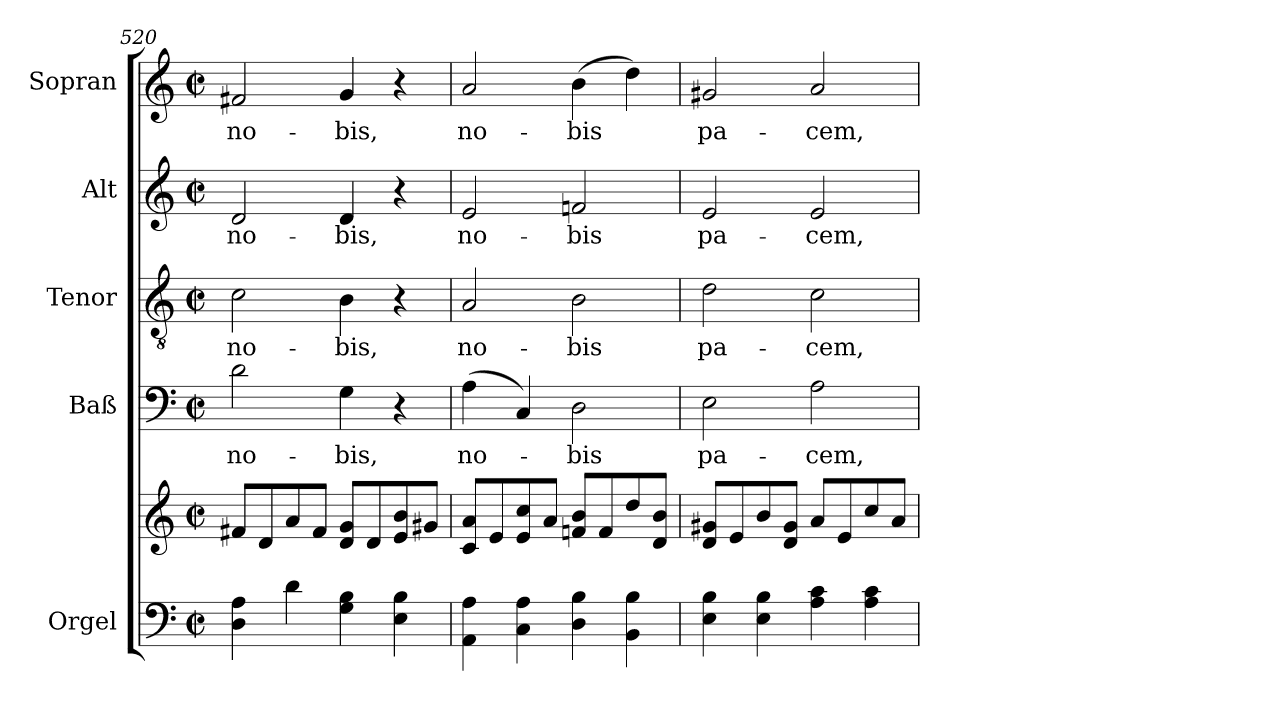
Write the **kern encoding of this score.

**kern	**kern	**kern	**text	**kern	**text	**kern	**text	**kern	**text
*part5	*part5	*part4	*part4	*part3	*part3	*part2	*part2	*part1	*part1
*staff6	*staff5	*staff4	*staff4	*staff3	*staff3	*staff2	*staff2	*staff1	*staff1
*I"Orgel	*	*I"Baß	*	*I"Tenor	*	*I"Alt	*	*I"Sopran	*
*clefF4	*clefG2	*clefF4	*	*clefGv2	*	*clefG2	*	*clefG2	*
*k[]	*k[]	*k[]	*	*k[]	*	*k[]	*	*k[]	*
*C:	*C:	*C:	*	*C:	*	*C:	*	*C:	*
*M2/2	*M2/2	*M2/2	*	*M2/2	*	*M2/2	*	*M2/2	*
*met(c|)	*met(c|)	*met(c|)	*	*met(c|)	*	*met(c|)	*	*met(c|)	*
=520	=520	=520	=520	=520	=520	=520	=520	=520	=520
!	!	!	!LO:LY:b	!	!LO:LY:b	!	!LO:LY:b	!	!LO:LY:b
4D\ 4A\	8f#X/L	2d\	no-	2c\	no-	2d/	no-	2f#X/	no-
.	8d/	.	.	.	.	.	.	.	.
4d\	8a/	.	.	.	.	.	.	.	.
.	8f#/J	.	.	.	.	.	.	.	.
!	!	!	!LO:LY:b	!	!LO:LY:b	!	!LO:LY:b	!	!LO:LY:b
4G\ 4B\	8d/ 8g/L	4G\	-bis,	4B\	-bis,	4d/	-bis,	4g/	-bis,
.	8d/	.	.	.	.	.	.	.	.
4E\ 4B\	8e/ 8b/	4r	.	4r	.	4r	.	4r	.
.	8g#X/J	.	.	.	.	.	.	.	.
=521	=521	=521	=521	=521	=521	=521	=521	=521	=521
!	!	!	!LO:LY:b	!	!LO:LY:b	!	!LO:LY:b	!	!LO:LY:b
4AA\ 4A\	8c/ 8a/L	(>4A\	no-	2A/	no-	2e/	no-	2a/	no-
.	8e/	.	.	.	.	.	.	.	.
4C\ 4A\	8e/ 8cc/	4C/)	.	.	.	.	.	.	.
.	8a/J	.	.	.	.	.	.	.	.
!	!	!	!LO:LY:b	!	!LO:LY:b	!	!LO:LY:b	!	!LO:LY:b
4D\ 4B\	8fn/ 8b/L	2D\	-bis	2B\	-bis	2fn/	-bis	(>4b\	-bis
.	8f/	.	.	.	.	.	.	.	.
4BB\ 4B\	8dd/	.	.	.	.	.	.	4dd\)	.
.	8d/ 8b/J	.	.	.	.	.	.	.	.
=522	=522	=522	=522	=522	=522	=522	=522	=522	=522
!	!	!	!LO:LY:b	!	!LO:LY:b	!	!LO:LY:b	!	!LO:LY:b
4E\ 4B\	8d/ 8g#X/L	2E\	pa-	2d\	pa-	2e/	pa-	2g#X/	pa-
.	8e/	.	.	.	.	.	.	.	.
4E\ 4B\	8b/	.	.	.	.	.	.	.	.
.	8d/ 8g#/J	.	.	.	.	.	.	.	.
!	!	!	!LO:LY:b	!	!LO:LY:b	!	!LO:LY:b	!	!LO:LY:b
4A\ 4c\	8a/L	2A\	-cem,	2c\	-cem,	2e/	-cem,	2a/	-cem,
.	8e/	.	.	.	.	.	.	.	.
4A\ 4c\	8cc/	.	.	.	.	.	.	.	.
.	8a/J	.	.	.	.	.	.	.	.
=	=	=	=	=	=	=	=	=	=
*-	*-	*-	*-	*-	*-	*-	*-	*-	*-
